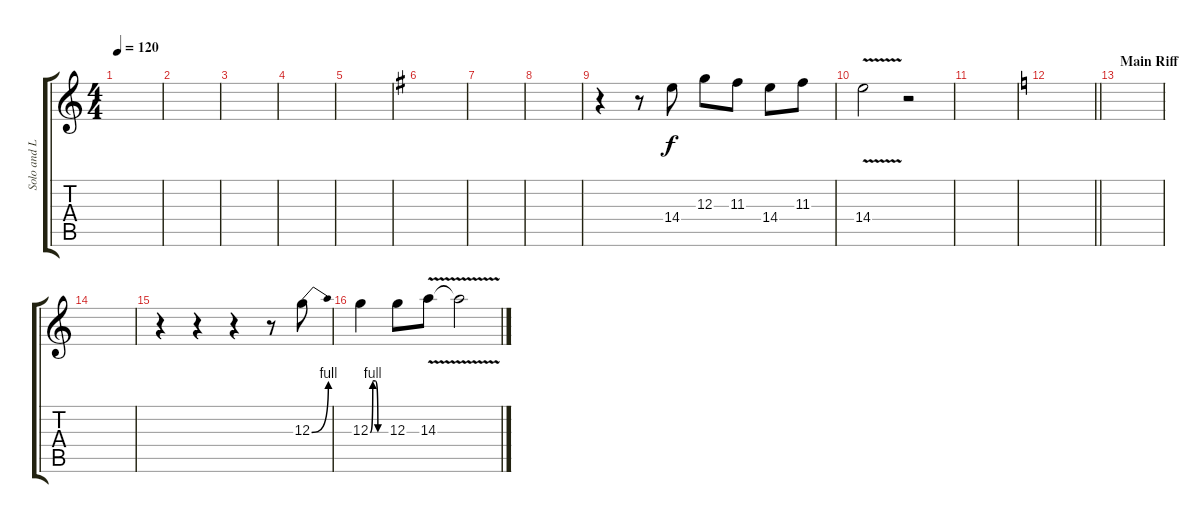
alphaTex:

\track ("Solo and Licks" "Solo and L") {instrument overdrivenguitar}
\staff {score tabs}
\tuning (E4 B3 G3 D3 A2 E2) {hide}
\ts (4 4)
\tempo 120
\clef g2
\ks c
|
|
|
|
|
\ks g
|
|
|
r.4 r.8 14.4.8 12.3.8 11.3.8 14.4.8 11.3.8 |
14.4{v}.2 r.2 |
|
\barLineRight lightlight
\ks c
|
\section ("" "Main Riff")
|
|
r.4 r.4 r.4 r.8 12.3{be (bend 0 0 60 4)}.8 |
12.3{be (custom 0 0 10 4 20 4 30 0 60 0)}.4 12.3.8 14.3{v}.8 14.3{t}.2
